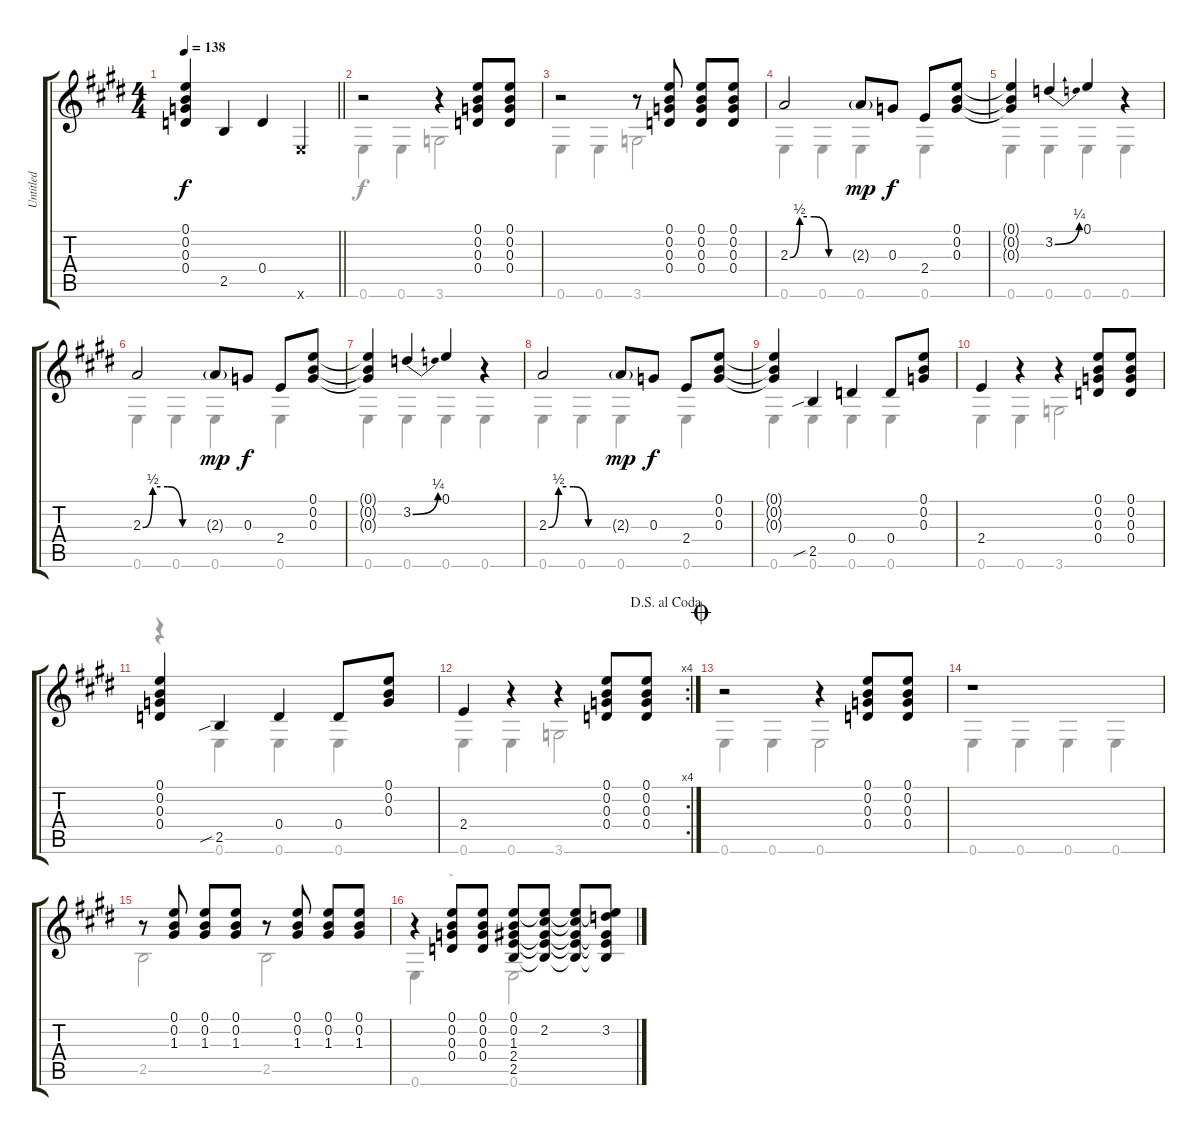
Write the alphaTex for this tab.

\track ("Untitled" "Untitled") {instrument acousticguitarnylon}
\staff {score tabs}
\tuning (E4 B3 G3 D3 A2 E2) {hide}
\voice
\ts (4 4)
\tempo 138
\clef g2
\barLineRight lightlight
\ks c#minor
(0.1 0.2 0.3 0.4).4{dy f} 2.5.4 0.4.4 0.6{x}.4 |
\ks e
r.2 r.4 (0.1 0.2 0.3 0.4).8 (0.1 0.2 0.3 0.4).8 |
\ks c#minor
r.2 r.8 (0.1 0.2 0.3 0.4).8 (0.1 0.2 0.3 0.4).8 (0.1 0.2 0.3 0.4).8 |
2.3{be (custom 0 0 10 2 25 2 40 0 60 0)}.2 2.3{g}.8{dy mp} 0.3.8{dy f} 2.4.8 (0.1 0.2 0.3).8 |
(0.1{t} 0.2{t} 0.3{t}).4 3.2{be (bend 0 0 60 1)}.4 0.1.4 r.4 |
\ks e
2.3{be (custom 0 0 10 2 25 2 40 0 60 0)}.2 2.3{g}.8{dy mp} 0.3.8{dy f} 2.4.8 (0.1 0.2 0.3).8 |
\ks c#minor
(0.1{t} 0.2{t} 0.3{t}).4 3.2{be (bend 0 0 60 1)}.4 0.1.4 r.4 |
2.3{be (custom 0 0 10 2 25 2 40 0 60 0)}.2 2.3{g}.8{dy mp} 0.3.8{dy f} 2.4.8 (0.1 0.2 0.3).8 |
(0.1{t} 0.2{t} 0.3{t}).4 2.5{sib}.4 0.4.4 0.4.8 (0.1 0.2 0.3).8 |
\ks e
2.4.4 r.4 r.4 (0.1 0.2 0.3 0.4).8 (0.1 0.2 0.3 0.4).8 |
\ks c#minor
(0.1 0.2 0.3 0.4).4 2.5{sib}.4 0.4.4 0.4.8 (0.1 0.2 0.3).8 |
\rc 4
\jump dalsegnoalcoda
2.4.4 r.4 r.4 (0.1 0.2 0.3 0.4).8 (0.1 0.2 0.3 0.4).8 |
\jump coda
\ks e
r.2 r.4 (0.1 0.2 0.3 0.4).8 (0.1 0.2 0.3 0.4).8 |
\ks c#minor
r.1 |
r.8 (0.1 0.2 1.3).8 (0.1 0.2 1.3).8 (0.1 0.2 1.3).8 r.8 (0.1 0.2 1.3).8 (0.1 0.2 1.3).8 (0.1 0.2 1.3).8 |
r.4 (0.1 0.2 0.3 0.4).8 (0.1 0.2 0.3 0.4).8 (0.1 0.2 1.3 2.4 2.5).8 (0.1{t} 2.2 1.3{t} 2.4{t} 2.5{t}).8 (0.1{t} 2.2{t} 1.3{t} 2.4{t} 2.5{t}).8 (0.1{t} 3.2 1.3{t} 2.4{t} 2.5{t}).8
\voice
\clef g2
\ottava regular
\simile none
\barLineRight lightlight
\ks c#minor
|
\ks e
0.6.4 0.6.4 3.6.2 |
\ks c#minor
0.6.4 0.6.4 3.6.2 |
0.6.4 0.6.4 0.6.4 0.6.4 |
0.6.4 0.6.4 0.6.4 0.6.4 |
\ks e
0.6.4 0.6.4 0.6.4 0.6.4 |
\ks c#minor
0.6.4 0.6.4 0.6.4 0.6.4 |
0.6.4 0.6.4 0.6.4 0.6.4 |
0.6.4 0.6.4 0.6.4 0.6.4 |
\ks e
0.6.4 0.6.4 3.6.2 |
\ks c#minor
r.4 0.6.4 0.6.4 0.6.4 |
0.6.4 0.6.4 3.6.2 |
\ks e
0.6.4 0.6.4 0.6.2 |
\ks c#minor
0.6.4 0.6.4 0.6.4 0.6.4 |
2.5.2 2.5.2 |
0.6.4 r.4 0.6.2
